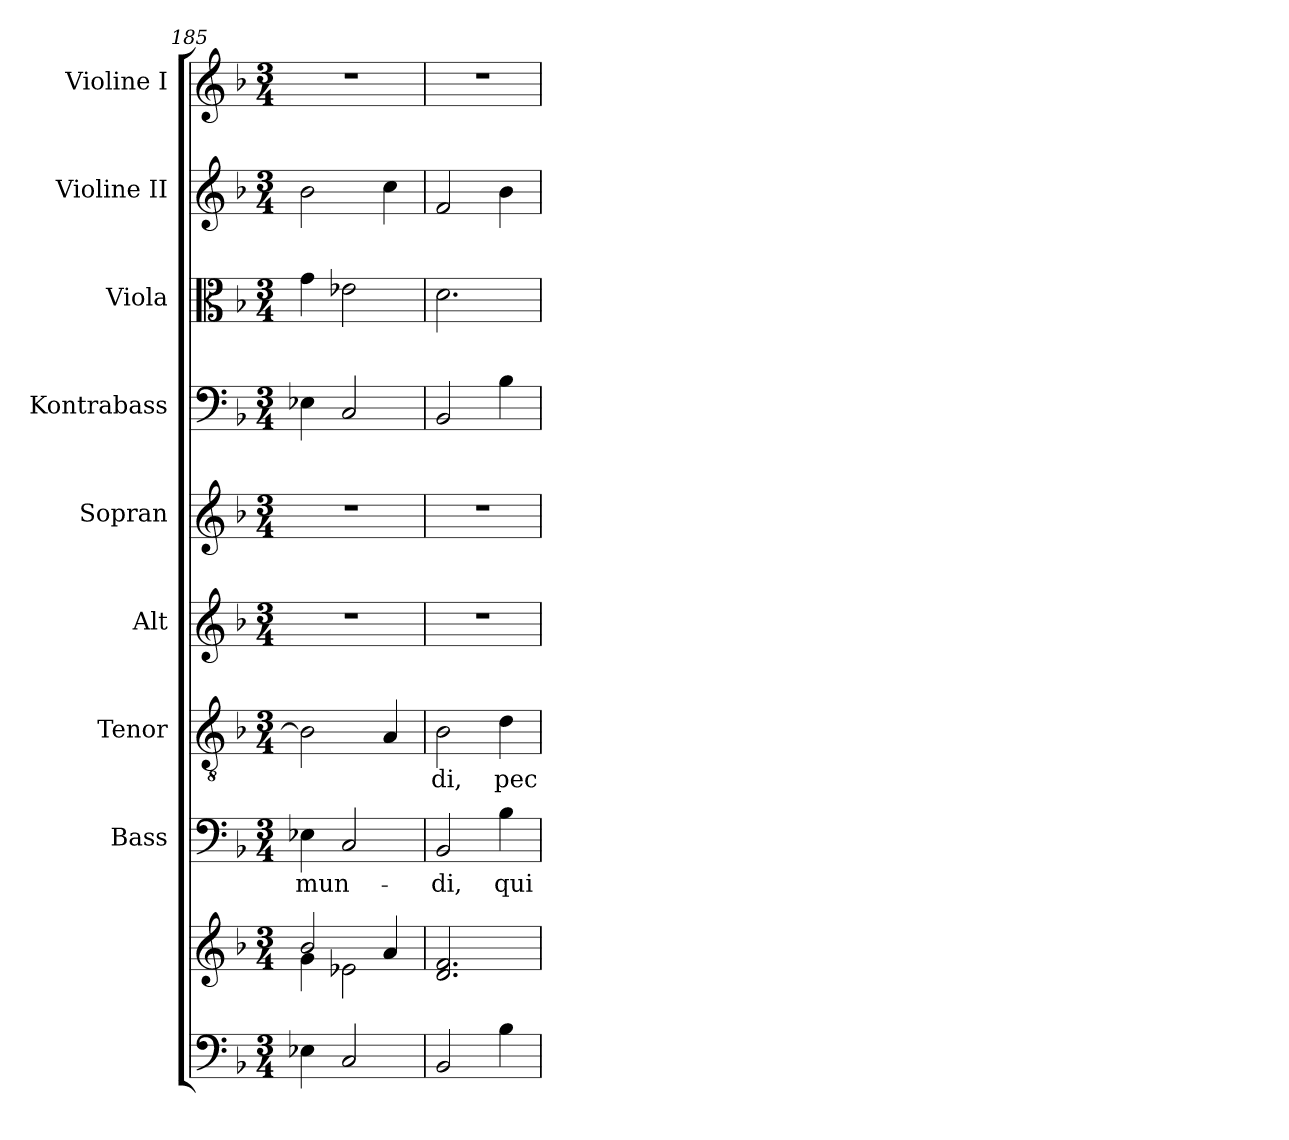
**kern	**kern	**kern	**text	**kern	**text	**kern	**kern	**kern	**kern	**kern	**kern
*part9	*part9	*part8	*part8	*part7	*part7	*part6	*part5	*part4	*part3	*part2	*part1
*staff10	*staff9	*staff8	*staff8	*staff7	*staff7	*staff6	*staff5	*staff4	*staff3	*staff2	*staff1
*	*	*I"Bass	*	*I"Tenor	*	*I"Alt	*I"Sopran	*I"Kontrabass	*I"Viola	*I"Violine II	*I"Violine I
*	*	*I'B.	*	*I'T.	*	*I'A.	*I'S.	*I'Kb.	*I'Vla.	*I'Vl. II	*I'Vl. I
*clefF4	*clefG2	*clefF4	*	*clefGv2	*	*clefG2	*clefG2	*clefF4	*clefC3	*clefG2	*clefG2
*	*	*	*	*	*	*	*	*ITrd7c12	*	*	*
*k[b-]	*k[b-]	*k[b-]	*	*k[b-]	*	*k[b-]	*k[b-]	*k[b-]	*k[b-]	*k[b-]	*k[b-]
*F:	*F:	*F:	*	*F:	*	*F:	*F:	*F:	*F:	*F:	*F:
*M3/4	*M3/4	*M3/4	*	*M3/4	*	*M3/4	*M3/4	*M3/4	*M3/4	*M3/4	*M3/4
=185	=185	=185	=185	=185	=185	=185	=185	=185	=185	=185	=185
*	*^	*	*	*	*	*	*	*	*	*	*
!	!	!	!	!LO:LY:b	!	!	!	!	!	!	!	!
4E-X\	2b-/	4g\	4E-X\	mun-	2B-\]	.	2.r	2.r	4EE-X\	4g\	2b-\	2.r
2C/	.	2e-X\	2C/	.	.	.	.	.	2CC/	2e-X\	.	.
.	4a/	.	.	.	4A/	.	.	.	.	.	4cc\	.
*	*v	*v	*	*	*	*	*	*	*	*	*	*
=186	=186	=186	=186	=186	=186	=186	=186	=186	=186	=186	=186
!	!	!	!LO:LY:b	!	!LO:LY:b	!	!	!	!	!	!
2BB-/	2.d/ 2.f/	2BB-/	-di,	2B-\	-di,	2.r	2.r	2BBB-/	2.d\	2f/	2.r
!	!	!	!LO:LY:b	!	!LO:LY:b	!	!	!	!	!	!
4B-\	.	4B-\	qui	4d\	pec-	.	.	4BB-\	.	4b-\	.
=	=	=	=	=	=	=	=	=	=	=	=
*-	*-	*-	*-	*-	*-	*-	*-	*-	*-	*-	*-
